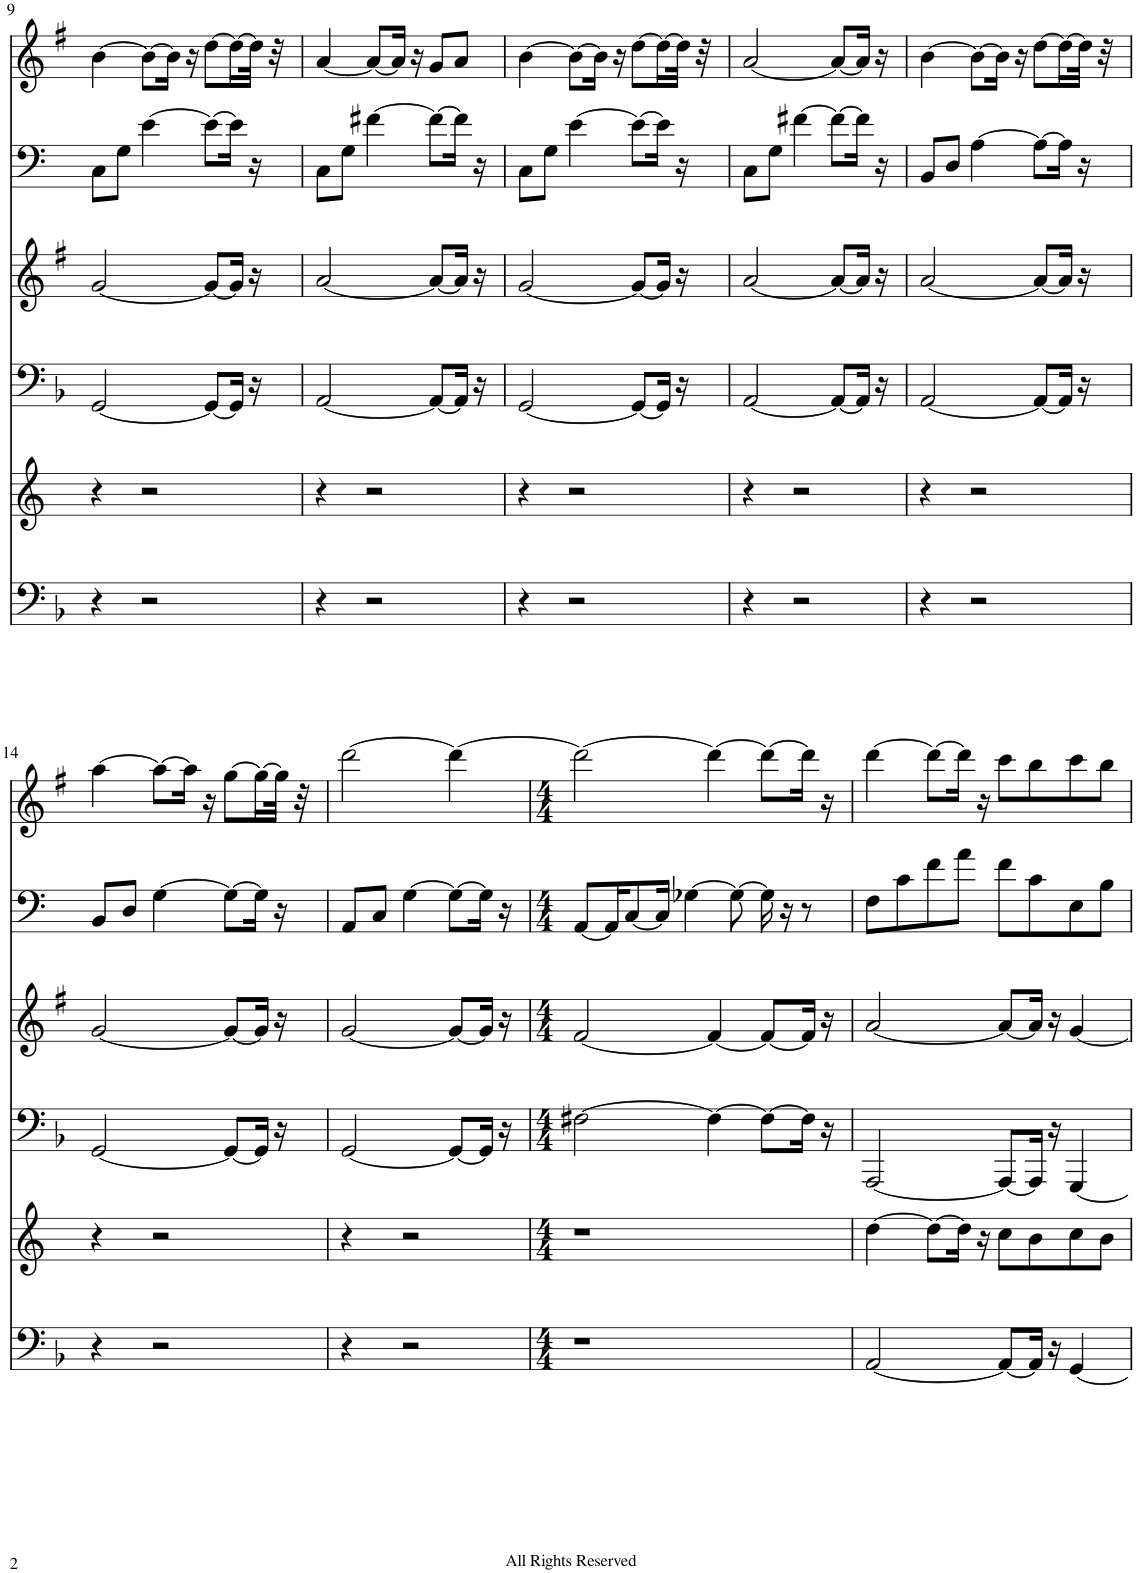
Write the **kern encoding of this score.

**kern	**kern	**kern	**kern	**kern	**kern
*part6	*part5	*part4	*part3	*part2	*part1
*staff6	*staff5	*staff4	*staff3	*staff2	*staff1
*I"Amarsh18@hotmail.com	*I"Aaron Marshall	*I"Sequenced by:	*I"Ocarina of Time	*I"Ocarina of Time:	*I"Legend of Zelda
!!LO:PB:g=z
*clefF4	*clefG2	*clefF4	*clefG2	*clefF4	*clefG2
*k[b-]	*k[]	*k[b-]	*k[f#]	*k[]	*k[f#]
*M3/4	*M3/4	*M3/4	*M3/4	*M3/4	*M3/4
=9	=9	=9	=9	=9	=9
4r	4r	[2GG/	[2g/	8C\L	[4b\
.	.	.	.	8G\J	.
2r	2r	.	.	[4e\	8b\L_
.	.	.	.	.	16b\Jk]
.	.	.	.	.	16r
.	.	8GG/L_	8g/L_	8e\L_	[8dd\L
.	.	16GG/Jk]	16g/Jk]	16e\Jk]	16dd\L_
.	.	16r	16r	16r	32dd\JJk]
.	.	.	.	.	32r
=10	=10	=10	=10	=10	=10
4r	4r	[2AA/	[2a/	8C\L	[4a/
.	.	.	.	8G\J	.
2r	2r	.	.	[4f#X\	8a/L_
.	.	.	.	.	16a/Jk]
.	.	.	.	.	16r
.	.	8AA/L_	8a/L_	8f#\L_	8g/L
.	.	16AA/Jk]	16a/Jk]	16f#\Jk]	8a/J
.	.	16r	16r	16r	.
=11	=11	=11	=11	=11	=11
4r	4r	[2GG/	[2g/	8C\L	[4b\
.	.	.	.	8G\J	.
2r	2r	.	.	[4e\	8b\L_
.	.	.	.	.	16b\Jk]
.	.	.	.	.	16r
.	.	8GG/L_	8g/L_	8e\L_	[8dd\L
.	.	16GG/Jk]	16g/Jk]	16e\Jk]	16dd\L_
.	.	16r	16r	16r	32dd\JJk]
.	.	.	.	.	32r
=12	=12	=12	=12	=12	=12
4r	4r	[2AA/	[2a/	8C\L	[2a/
.	.	.	.	8G\J	.
2r	2r	.	.	[4f#X\	.
.	.	8AA/L_	8a/L_	8f#\L_	8a/L_
.	.	16AA/Jk]	16a/Jk]	16f#\Jk]	16a/Jk]
.	.	16r	16r	16r	16r
=13	=13	=13	=13	=13	=13
4r	4r	[2AA/	[2a/	8BB/L	[4b\
.	.	.	.	8D/J	.
2r	2r	.	.	[4A\	8b\L_
.	.	.	.	.	16b\Jk]
.	.	.	.	.	16r
.	.	8AA/L_	8a/L_	8A\L_	[8dd\L
.	.	16AA/Jk]	16a/Jk]	16A\Jk]	16dd\L_
.	.	16r	16r	16r	32dd\JJk]
.	.	.	.	.	32r
!!LO:LB:g=z
=14	=14	=14	=14	=14	=14
4r	4r	[2GG/	[2g/	8BB/L	[4aa\
.	.	.	.	8D/J	.
2r	2r	.	.	[4G\	8aa\L_
.	.	.	.	.	16aa\Jk]
.	.	.	.	.	16r
.	.	8GG/L_	8g/L_	8G\L_	[8gg\L
.	.	16GG/Jk]	16g/Jk]	16G\Jk]	16gg\L_
.	.	16r	16r	16r	32gg\JJk]
.	.	.	.	.	32r
=15	=15	=15	=15	=15	=15
4r	4r	[2GG/	[2g/	8AA/L	[2ddd\
.	.	.	.	8C/J	.
2r	2r	.	.	[4G\	.
.	.	8GG/L_	8g/L_	8G\L_	4ddd\_
.	.	16GG/Jk]	16g/Jk]	16G\Jk]	.
.	.	16r	16r	16r	.
=16	=16	=16	=16	=16	=16
*M4/4	*M4/4	*M4/4	*M4/4	*M4/4	*M4/4
1r	1r	[2F#X\	[2f#/	[8AA/L	2ddd\_
.	.	.	.	16AA/K]	.
.	.	.	.	[8C/	.
.	.	.	.	16C/Jk]	.
.	.	.	.	[4G-X\	.
.	.	4F#\_	4f#/_	.	4ddd\_
.	.	.	.	8G-\_	.
.	.	8F#\L_	8f#/L_	16G-\]	8ddd\L_
.	.	.	.	16r	.
.	.	16F#\Jk]	16f#/Jk]	8r	16ddd\Jk]
.	.	16r	16r	.	16r
=17	=17	=17	=17	=17	=17
[2AA/	[4dd\	[2AAA/	[2a/	8F\L	[4ddd\
.	.	.	.	8c\	.
.	8dd\L_	.	.	8f\	8ddd\L_
.	16dd\Jk]	.	.	8a\J	16ddd\Jk]
.	16r	.	.	.	16r
8AA/L_	8cc\L	8AAA/L_	8a/L_	8f\L	8ccc\L
16AA/Jk]	8b\	16AAA/Jk]	16a/Jk]	8c\	8bb\
16r	.	16r	16r	.	.
[4GG/	8cc\	[4GGG/	[4g/	8E\	8ccc\
.	8b\J	.	.	8B\J	8bb\J
=	=	=	=	=	=
*-	*-	*-	*-	*-	*-
